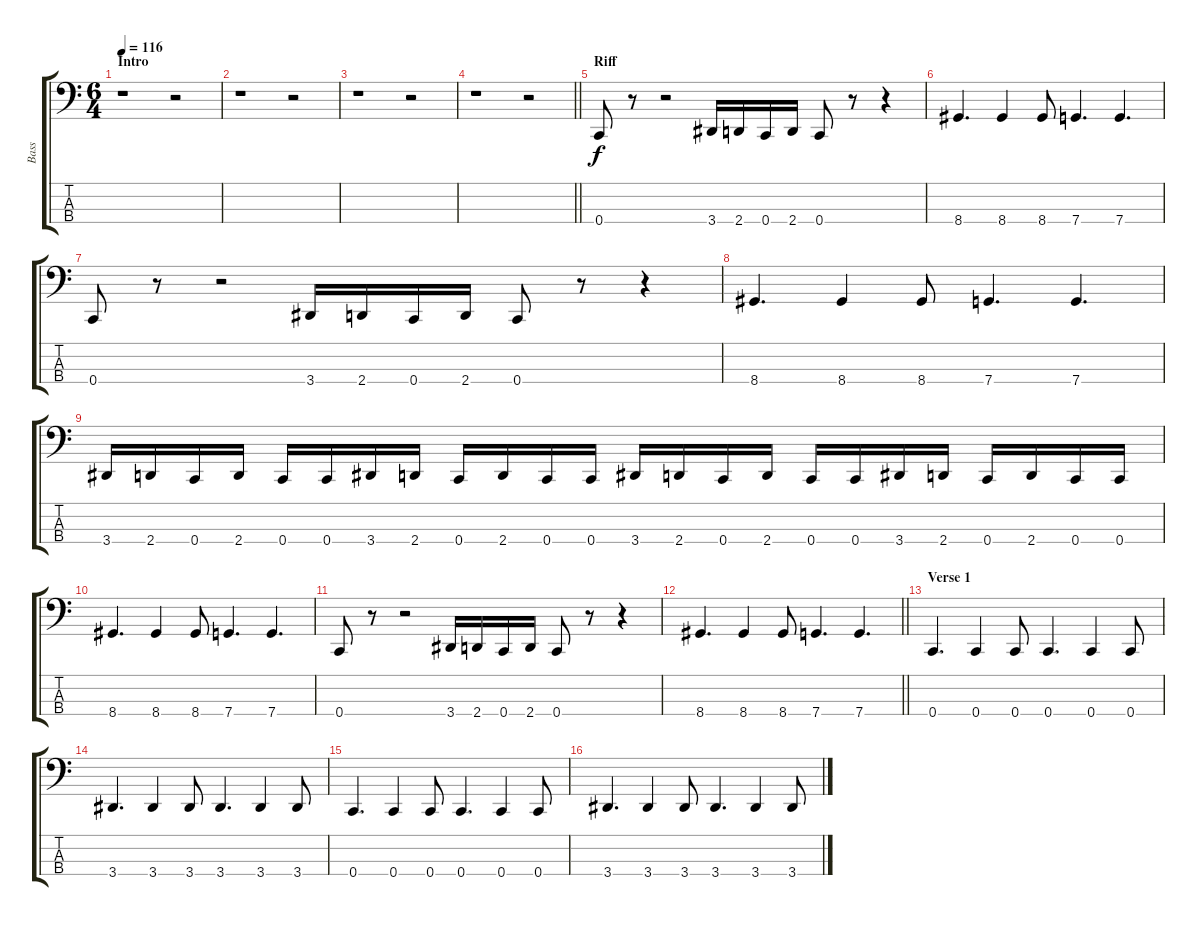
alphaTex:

\track ("Bass" "Bass") {instrument electricbassfinger}
\staff {score tabs}
\tuning (F2 C2 G1 C1) {hide}
\ts (6 4)
\section ("" "Intro")
\tempo 116
\clef f4
\ks c
r.1{dy f instrument electricbassfinger} r.2 |
r.1 r.2 |
r.1 r.2 |
\barLineRight lightlight
r.1 r.2 |
\section ("" "Riff")
0.4.8 r.8 r.2 3.4.16 2.4.16 0.4.16 2.4.16 0.4.8 r.8 r.4 |
8.4.4{d} 8.4.4 8.4.8 7.4.4{d} 7.4.4{d} |
0.4.8 r.8 r.2 3.4.16 2.4.16 0.4.16 2.4.16 0.4.8 r.8 r.4 |
8.4.4{d} 8.4.4 8.4.8 7.4.4{d} 7.4.4{d} |
3.4.16 2.4.16 0.4.16 2.4.16 0.4.16 0.4.16 3.4.16 2.4.16 0.4.16 2.4.16 0.4.16 0.4.16 3.4.16 2.4.16 0.4.16 2.4.16 0.4.16 0.4.16 3.4.16 2.4.16 0.4.16 2.4.16 0.4.16 0.4.16 |
8.4.4{d} 8.4.4 8.4.8 7.4.4{d} 7.4.4{d} |
0.4.8 r.8 r.2 3.4.16 2.4.16 0.4.16 2.4.16 0.4.8 r.8 r.4 |
\barLineRight lightlight
8.4.4{d} 8.4.4 8.4.8 7.4.4{d} 7.4.4{d} |
\section ("" "Verse 1")
0.4.4{d} 0.4.4 0.4.8 0.4.4{d} 0.4.4 0.4.8 |
3.4.4{d} 3.4.4 3.4.8 3.4.4{d} 3.4.4 3.4.8 |
0.4.4{d} 0.4.4 0.4.8 0.4.4{d} 0.4.4 0.4.8 |
3.4.4{d} 3.4.4 3.4.8 3.4.4{d} 3.4.4 3.4.8
